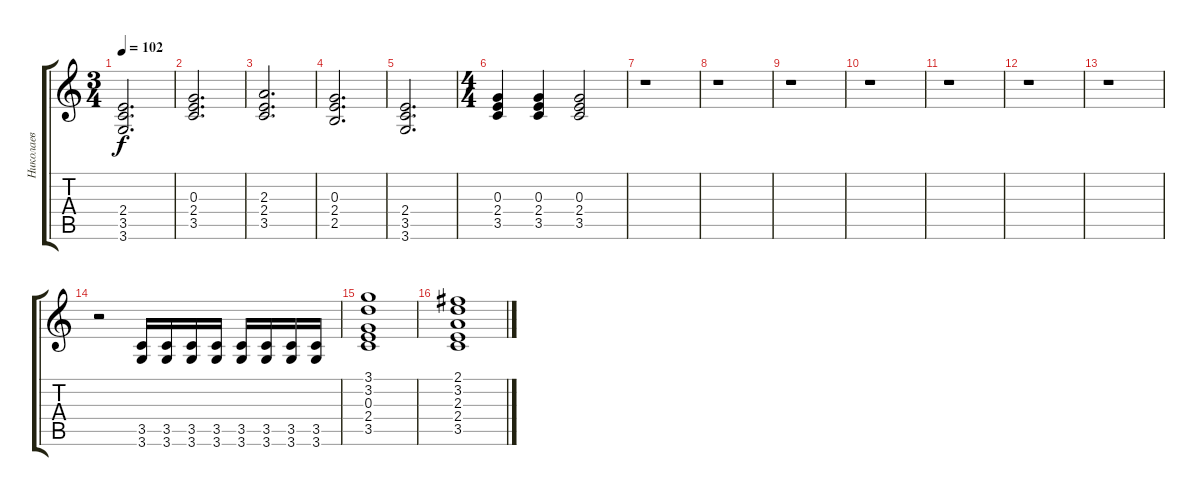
\track ("Николаев" "Николаев") {instrument overdrivenguitar}
\staff {score tabs}
\tuning (E4 B3 G3 D3 A2 E2) {hide}
\ts (3 4)
\tempo 102
\clef g2
\ks c
(2.4 3.5 3.6).2{d dy f} |
(0.3 2.4 3.5).2{d} |
(2.3 2.4 3.5).2{d} |
(0.3 2.4 2.5).2{d} |
(2.4 3.5 3.6).2{d} |
\ts (4 4)
(0.3 2.4 3.5).4 (0.3 2.4 3.5).4 (0.3 2.4 3.5).2 |
r.1 |
r.1 |
r.1 |
r.1 |
r.1 |
r.1 |
r.1 |
r.2 (3.5 3.6).16 (3.5 3.6).16 (3.5 3.6).16 (3.5 3.6).16 (3.5 3.6).16 (3.5 3.6).16 (3.5 3.6).16 (3.5 3.6).16 |
(3.1 3.2 0.3 2.4 3.5).1 |
(2.1 3.2 2.3 2.4 3.5).1
